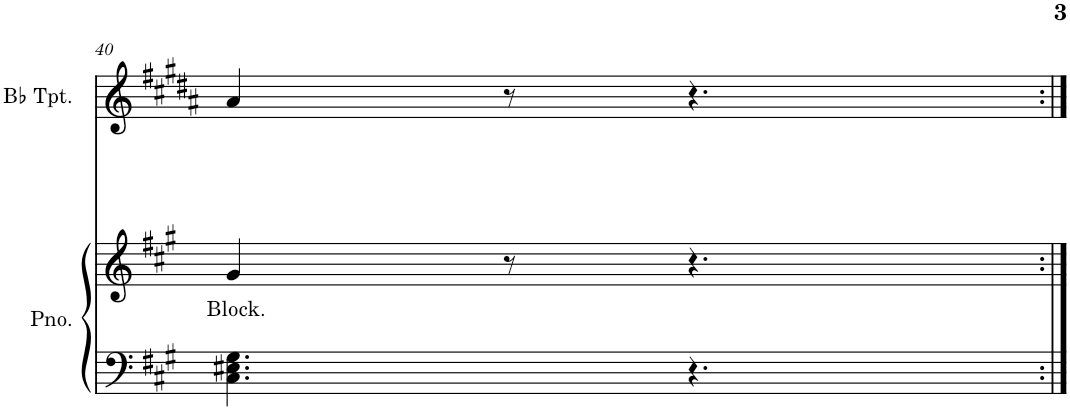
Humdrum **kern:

**kern	**kern	**text	**kern
*part2	*part2	*part2	*part1
*staff3	*staff2	*staff2	*staff1
*I"Piano	*	*	*I"Bb Trumpet
*I'Pno.	*	*	*I'Bb Tpt.
!!LO:PB:g=z
*clefF4	*clefG2	*	*clefG2
*	*	*	*Trd1c2
*k[f#c#g#]	*k[f#c#g#]	*	*k[f#c#g#d#a#]
*M6/8	*M6/8	*	*M6/8
=40	=40	=40	=40
!	!	!LO:LY:b	!
4.C#\ 4.E#X\ 4.G#\	4g#/	Block.	4a#/
.	8r	.	8r
4.r	4.r	.	4.r
=:|!	=:|!	=:|!	=:|!
*-	*-	*-	*-
